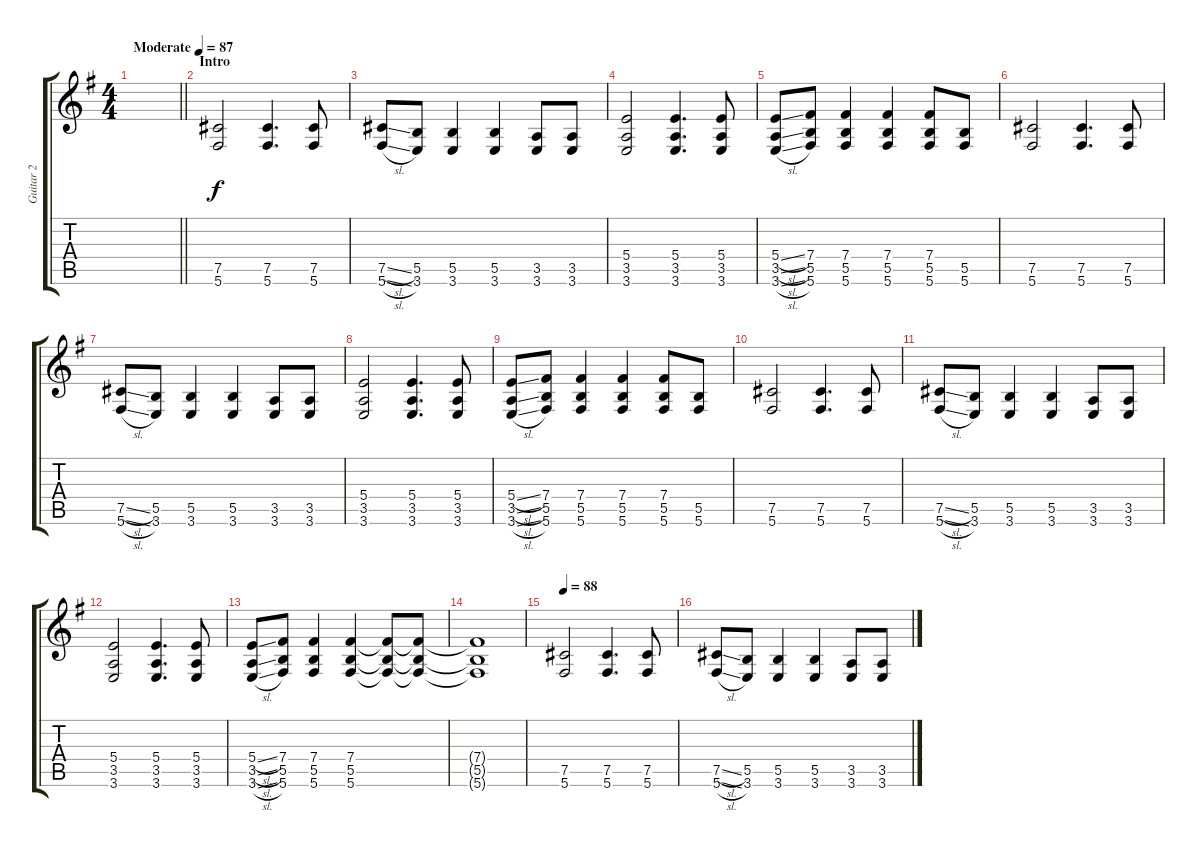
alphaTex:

\track ("Guitar 2" "Guitar 2") {instrument distortionguitar}
\staff {score tabs}
\tuning (Db4 Ab3 E3 B2 Gb2 Db2) {hide}
\ts (4 4)
\tempo (87 "Moderate")
\clef g2
\barLineRight lightlight
\ks g
|
\section ("" "Intro")
(7.5 5.6).2{volume 15 instrument electricguitarclean} (7.5 5.6).4{d} (7.5 5.6).8 |
(7.5{sl} 5.6{sl}).8 (5.5 3.6).8 (5.5 3.6).4 (5.5 3.6).4 (3.5 3.6).8 (3.5 3.6).8 |
(5.4 3.5 3.6).2 (5.4 3.5 3.6).4{d} (5.4 3.5 3.6).8 |
(5.4{sl} 3.5{sl} 3.6{sl}).8 (7.4 5.5 5.6).8 (7.4 5.5 5.6).4 (7.4 5.5 5.6).4 (7.4 5.5 5.6).8 (5.5 5.6).8 |
(7.5 5.6).2 (7.5 5.6).4{d} (7.5 5.6).8 |
(7.5{sl} 5.6{sl}).8 (5.5 3.6).8 (5.5 3.6).4 (5.5 3.6).4 (3.5 3.6).8 (3.5 3.6).8 |
(5.4 3.5 3.6).2 (5.4 3.5 3.6).4{d} (5.4 3.5 3.6).8 |
(5.4{sl} 3.5{sl} 3.6{sl}).8 (7.4 5.5 5.6).8 (7.4 5.5 5.6).4 (7.4 5.5 5.6).4 (7.4 5.5 5.6).8 (5.5 5.6).8 |
(7.5 5.6).2 (7.5 5.6).4{d} (7.5 5.6).8 |
(7.5{sl} 5.6{sl}).8 (5.5 3.6).8 (5.5 3.6).4 (5.5 3.6).4 (3.5 3.6).8 (3.5 3.6).8 |
(5.4 3.5 3.6).2 (5.4 3.5 3.6).4{d} (5.4 3.5 3.6).8 |
(5.4{sl} 3.5{sl} 3.6{sl}).8 (7.4 5.5 5.6).8 (7.4 5.5 5.6).4 (7.4 5.5 5.6).4 (7.4{t} 5.5{t} 5.6{t}).8 (7.4{t} 5.5{t} 5.6{t}).8 |
(7.4{t} 5.5{t} 5.6{t}).1 |
\tempo 88
(7.5 5.6).2{volume 12 instrument distortionguitar} (7.5 5.6).4{d} (7.5 5.6).8 |
(7.5{sl} 5.6{sl}).8 (5.5 3.6).8 (5.5 3.6).4 (5.5 3.6).4 (3.5 3.6).8 (3.5 3.6).8
